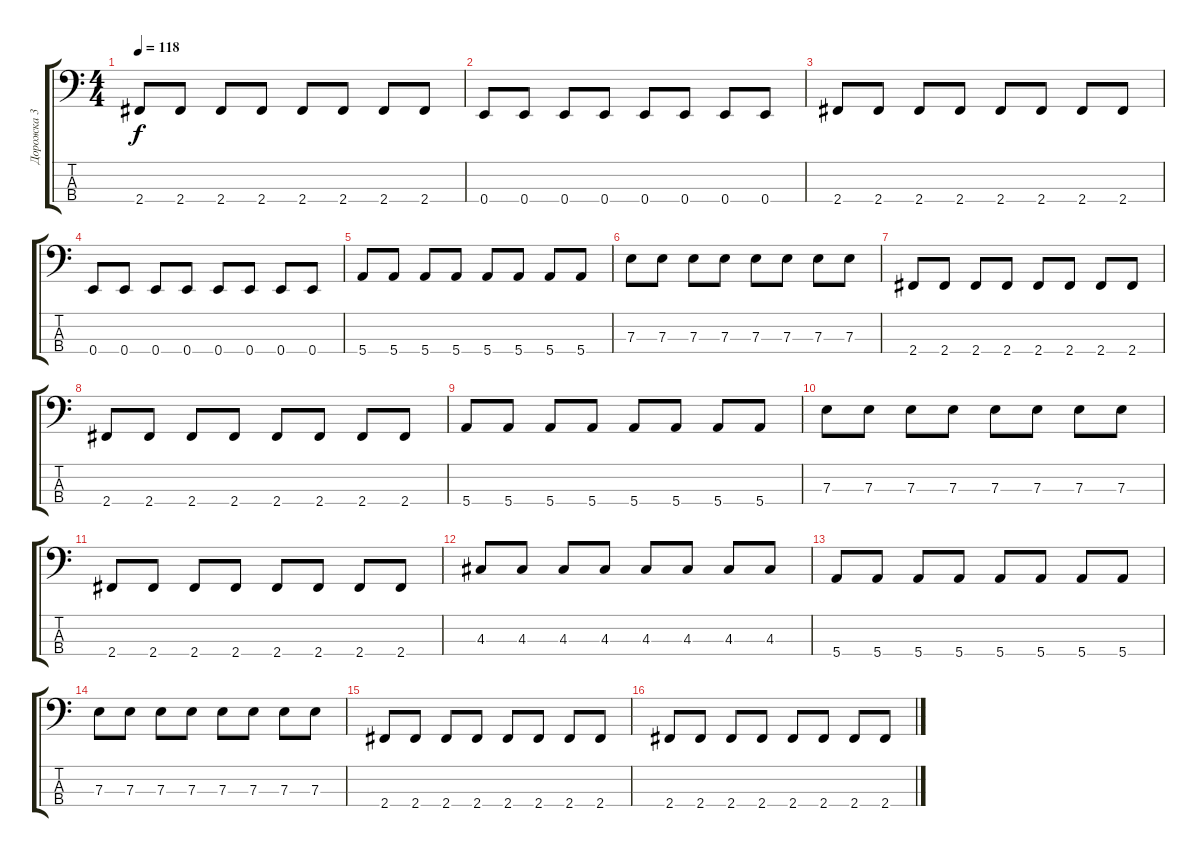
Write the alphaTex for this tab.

\track ("Дорожка 3" "Дорожка 3") {solo instrument electricbassfinger}
\staff {score tabs}
\tuning (G2 D2 A1 E1) {hide}
\ts (4 4)
\tempo 118
\clef f4
\ks c
2.4.8{dy f} 2.4.8 2.4.8 2.4.8 2.4.8 2.4.8 2.4.8 2.4.8 |
0.4.8 0.4.8 0.4.8 0.4.8 0.4.8 0.4.8 0.4.8 0.4.8 |
2.4.8 2.4.8 2.4.8 2.4.8 2.4.8 2.4.8 2.4.8 2.4.8 |
0.4.8 0.4.8 0.4.8 0.4.8 0.4.8 0.4.8 0.4.8 0.4.8 |
5.4.8 5.4.8 5.4.8 5.4.8 5.4.8 5.4.8 5.4.8 5.4.8 |
7.3.8 7.3.8 7.3.8 7.3.8 7.3.8 7.3.8 7.3.8 7.3.8 |
2.4.8 2.4.8 2.4.8 2.4.8 2.4.8 2.4.8 2.4.8 2.4.8 |
2.4.8 2.4.8 2.4.8 2.4.8 2.4.8 2.4.8 2.4.8 2.4.8 |
5.4.8 5.4.8 5.4.8 5.4.8 5.4.8 5.4.8 5.4.8 5.4.8 |
7.3.8 7.3.8 7.3.8 7.3.8 7.3.8 7.3.8 7.3.8 7.3.8 |
2.4.8 2.4.8 2.4.8 2.4.8 2.4.8 2.4.8 2.4.8 2.4.8 |
4.3.8 4.3.8 4.3.8 4.3.8 4.3.8 4.3.8 4.3.8 4.3.8 |
5.4.8 5.4.8 5.4.8 5.4.8 5.4.8 5.4.8 5.4.8 5.4.8 |
7.3.8 7.3.8 7.3.8 7.3.8 7.3.8 7.3.8 7.3.8 7.3.8 |
2.4.8 2.4.8 2.4.8 2.4.8 2.4.8 2.4.8 2.4.8 2.4.8 |
2.4.8 2.4.8 2.4.8 2.4.8 2.4.8 2.4.8 2.4.8 2.4.8
